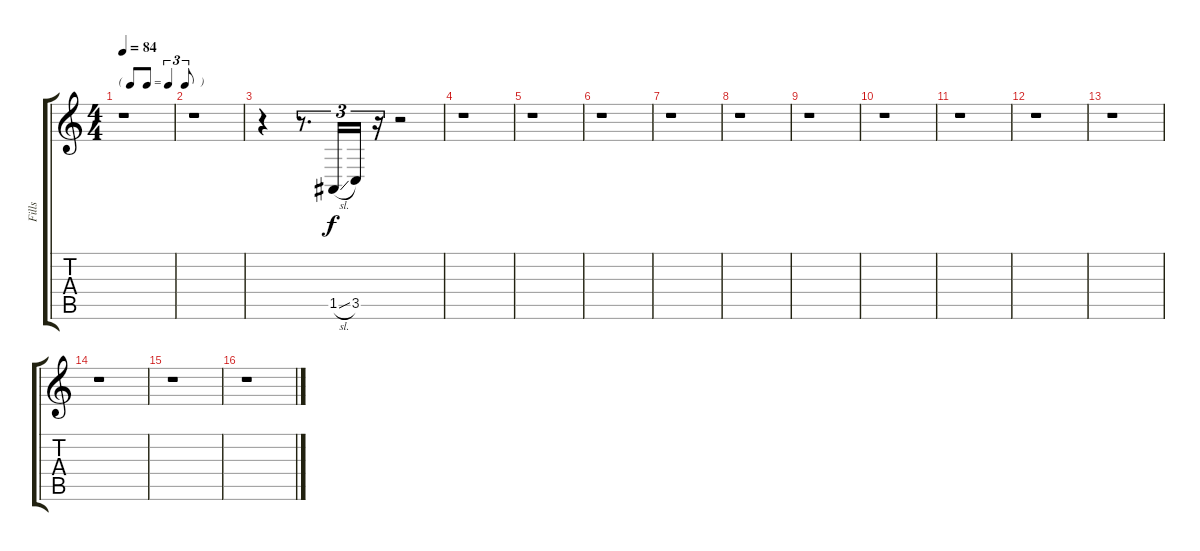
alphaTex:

\track ("Fills" "Fills") {instrument guitarfretnoise}
\staff {score tabs}
\tuning (E4 B3 G3 D3 A2 E2) {hide}
\ts (4 4)
\tf triplet8th
\tempo 84
\clef g2
\ks c
r.1{dy f instrument guitarfretnoise} |
r.1 |
r.4 r.8{d tu (3 2)} 1.5{sl}.16{tu (3 2)} 3.5.16{tu (3 2)} r.16{tu (3 2)} r.2 |
r.1 |
r.1 |
r.1 |
r.1 |
r.1 |
r.1 |
r.1 |
r.1 |
r.1 |
r.1 |
r.1 |
r.1 |
r.1
